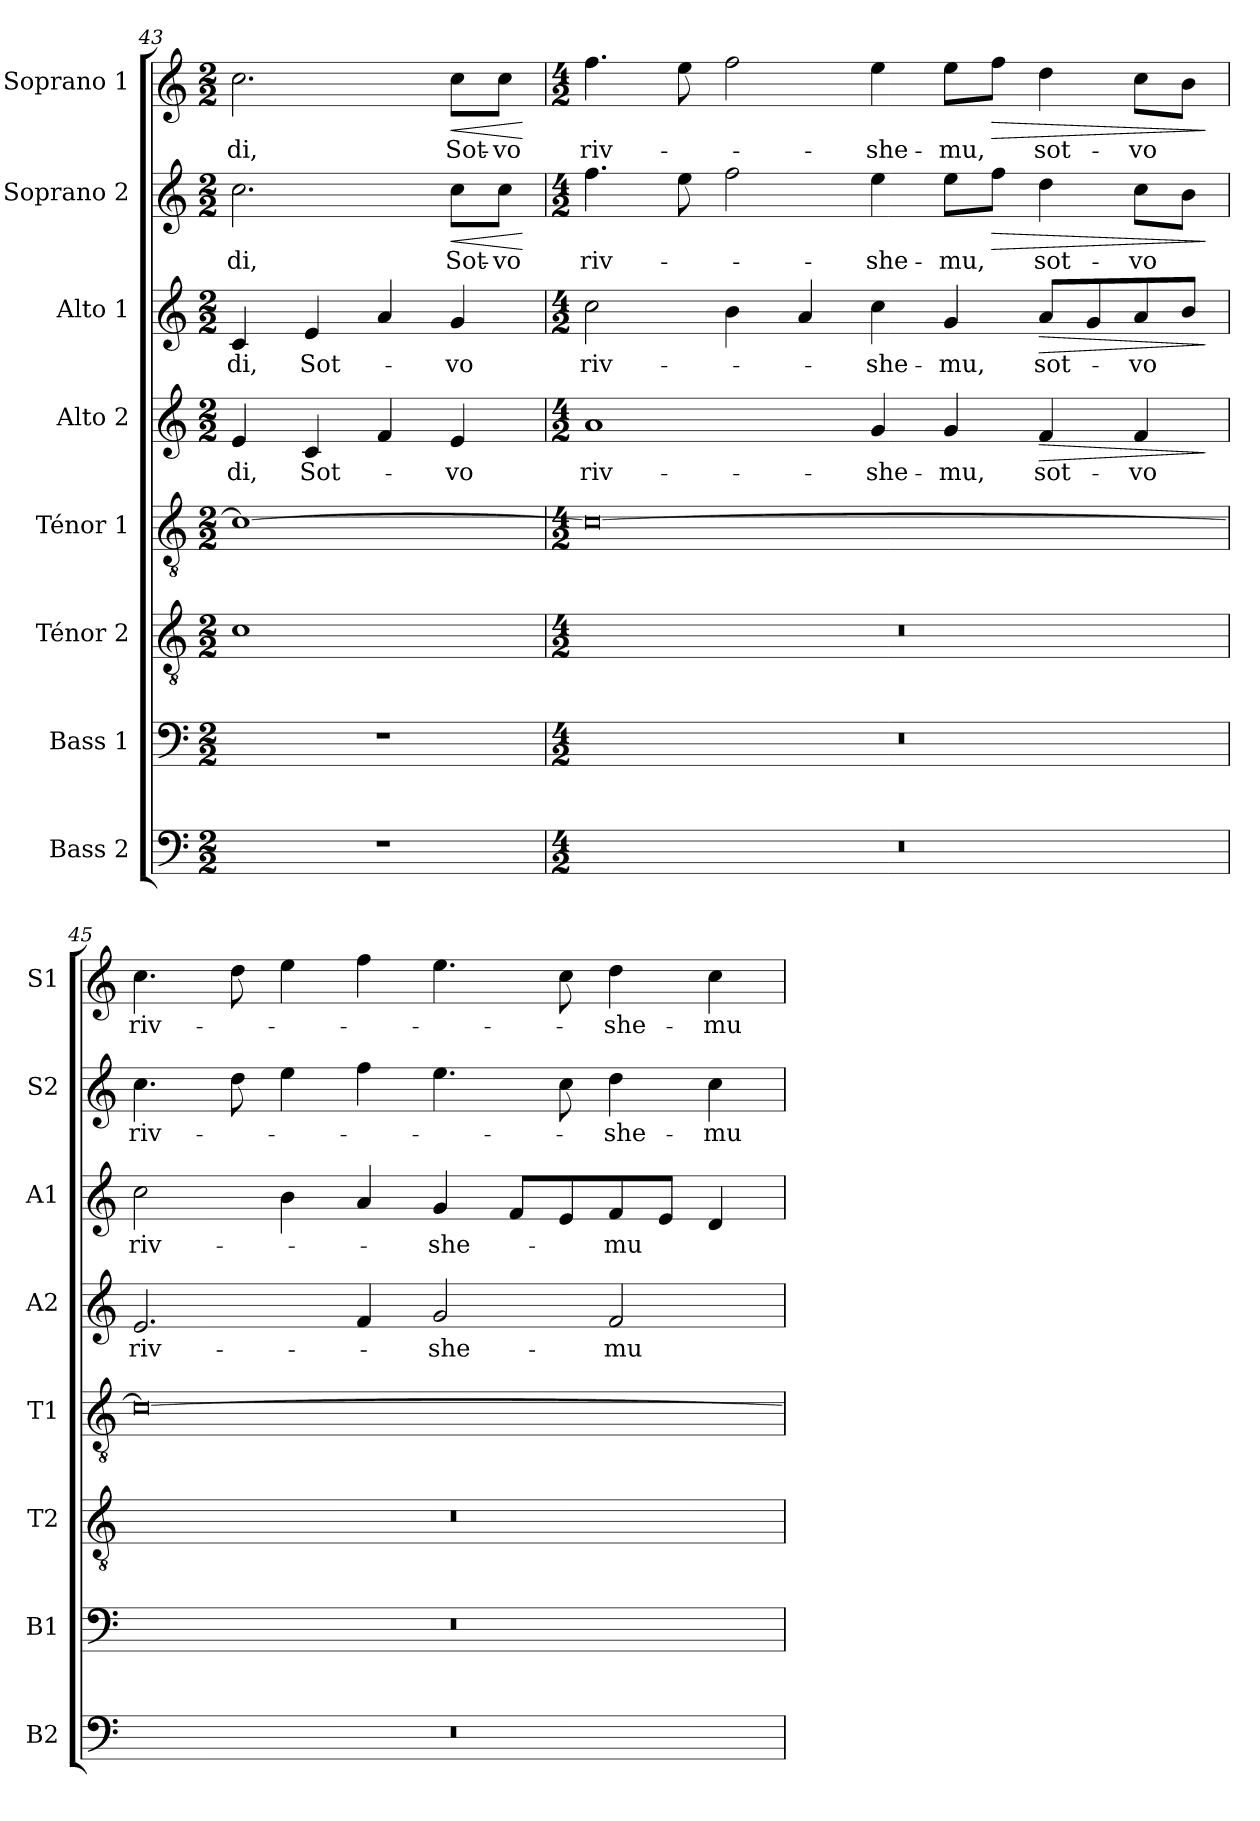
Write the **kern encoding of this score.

**kern	**kern	**kern	**kern	**kern	**text	**dynam	**kern	**text	**dynam	**kern	**text	**dynam	**kern	**text	**dynam
*part8	*part7	*part6	*part5	*part4	*part4	*part4	*part3	*part3	*part3	*part2	*part2	*part2	*part1	*part1	*part1
*staff8	*staff7	*staff6	*staff5	*staff4	*staff4	*staff4	*staff3	*staff3	*staff3	*staff2	*staff2	*staff2	*staff1	*staff1	*staff1
*I"Bass 2	*I"Bass 1	*I"Ténor 2	*I"Ténor 1	*I"Alto 2	*	*	*I"Alto 1	*	*	*I"Soprano 2	*	*	*I"Soprano 1	*	*
*I'B2	*I'B1	*I'T2	*I'T1	*I'A2	*	*	*I'A1	*	*	*I'S2	*	*	*I'S1	*	*
*clefF4	*clefF4	*clefGv2	*clefGv2	*clefG2	*	*	*clefG2	*	*	*clefG2	*	*	*clefG2	*	*
*k[]	*k[]	*k[]	*k[]	*k[]	*	*	*k[]	*	*	*k[]	*	*	*k[]	*	*
*M2/2	*M2/2	*M2/2	*M2/2	*M2/2	*	*	*M2/2	*	*	*M2/2	*	*	*M2/2	*	*
=43	=43	=43	=43	=43	=43	=43	=43	=43	=43	=43	=43	=43	=43	=43	=43
!	!	!	!	!	!LO:LY:b	!	!	!LO:LY:b	!	!	!LO:LY:b	!	!	!LO:LY:b	!
1r	1r	1c	1c_	4e/	-di,	.	4c/	-di,	.	2.cc\	-di,	.	2.cc\	-di,	.
!	!	!	!	!	!LO:LY:b	!	!	!LO:LY:b	!	!	!	!	!	!	!
.	.	.	.	4c/	Sot-	.	4e/	Sot-	.	.	.	.	.	.	.
.	.	.	.	4f/	.	.	4a/	.	.	.	.	.	.	.	.
!	!	!	!	!	!LO:LY:b	!	!	!LO:LY:b	!	!	!LO:LY:b	!LO:HP:b	!	!LO:LY:b	!LO:HP:b
.	.	.	.	4e/	-vo	.	4g/	-vo	.	8cc\L	Sot-	<	8cc\L	Sot-	<
!	!	!	!	!	!	!	!	!	!	!	!LO:LY:b	!	!	!LO:LY:b	!
.	.	.	.	.	.	.	.	.	.	8cc\J	-vo	.	8cc\J	-vo	.
.	.	.	.	.	.	.	.	.	.	.	.	[	.	.	[
=44	=44	=44	=44	=44	=44	=44	=44	=44	=44	=44	=44	=44	=44	=44	=44
*M4/2	*M4/2	*M4/2	*M4/2	*M4/2	*	*	*M4/2	*	*	*M4/2	*	*	*M4/2	*	*
!	!	!	!	!	!LO:LY:b	!	!	!LO:LY:b	!	!	!LO:LY:b	!	!	!LO:LY:b	!
0r	0r	0r	0c_	1a	riv-	.	2cc\	riv-	.	4.ff\	riv-	.	4.ff\	riv-	.
.	.	.	.	.	.	.	.	.	.	8ee\	.	.	8ee\	.	.
.	.	.	.	.	.	.	4b\	.	.	2ff\	.	.	2ff\	.	.
.	.	.	.	.	.	.	4a/	.	.	.	.	.	.	.	.
!	!	!	!	!	!LO:LY:b	!	!	!LO:LY:b	!	!	!LO:LY:b	!	!	!LO:LY:b	!
.	.	.	.	4g/	-she-	.	4cc\	-she-	.	4ee\	-she-	.	4ee\	-she-	.
!	!	!	!	!	!LO:LY:b	!	!	!LO:LY:b	!	!	!LO:LY:b	!	!	!LO:LY:b	!
.	.	.	.	4g/	-mu,	.	4g/	-mu,	.	8ee\L	-mu,	.	8ee\L	-mu,	.
!	!	!	!	!	!	!	!	!	!	!	!	!LO:HP:b	!	!	!LO:HP:b
.	.	.	.	.	.	.	.	.	.	8ff\J	.	>	8ff\J	.	>
!	!	!	!	!	!LO:LY:b	!LO:HP:b	!	!LO:LY:b	!LO:HP:b	!	!LO:LY:b	!	!	!LO:LY:b	!
.	.	.	.	4f/	sot-	>	8a/L	sot-	>	4dd\	sot-	.	4dd\	sot-	.
.	.	.	.	.	.	.	8g/	.	.	.	.	.	.	.	.
!	!	!	!	!	!LO:LY:b	!	!	!LO:LY:b	!	!	!LO:LY:b	!	!	!LO:LY:b	!
.	.	.	.	4f/	-vo	.	8a/	-vo	.	8cc\L	-vo	.	8cc\L	-vo	.
.	.	.	.	.	.	.	8b/J	.	.	8b\J	.	.	8b\J	.	.
.	.	.	.	.	.	]	.	.	]	.	.	]	.	.	]
=45	=45	=45	=45	=45	=45	=45	=45	=45	=45	=45	=45	=45	=45	=45	=45
!	!	!	!	!	!LO:LY:b	!	!	!LO:LY:b	!	!	!LO:LY:b	!	!	!LO:LY:b	!
0r	0r	0r	0c_	2.e/	riv-	.	2cc\	-riv-	.	4.cc\	-riv-	.	4.cc\	-riv-	.
.	.	.	.	.	.	.	.	.	.	8dd\	.	.	8dd\	.	.
.	.	.	.	.	.	.	4b\	.	.	4ee\	.	.	4ee\	.	.
.	.	.	.	4f/	.	.	4a/	.	.	4ff\	.	.	4ff\	.	.
!	!	!	!	!	!LO:LY:b	!	!	!LO:LY:b	!	!	!	!	!	!	!
.	.	.	.	2g/	-she-	.	4g/	-she-	.	4.ee\	.	.	4.ee\	.	.
.	.	.	.	.	.	.	8f/L	.	.	.	.	.	.	.	.
.	.	.	.	.	.	.	8e/	.	.	8cc\	.	.	8cc\	.	.
!	!	!	!	!	!LO:LY:b	!	!	!LO:LY:b	!	!	!LO:LY:b	!	!	!LO:LY:b	!
.	.	.	.	2f/	-mu	.	8f/	-mu	.	4dd\	-she-	.	4dd\	-she-	.
.	.	.	.	.	.	.	8e/J	.	.	.	.	.	.	.	.
!	!	!	!	!	!	!	!	!	!	!	!LO:LY:b	!	!	!LO:LY:b	!
.	.	.	.	.	.	.	4d/	.	.	4cc\	-mu	.	4cc\	-mu	.
=	=	=	=	=	=	=	=	=	=	=	=	=	=	=	=
*-	*-	*-	*-	*-	*-	*-	*-	*-	*-	*-	*-	*-	*-	*-	*-
